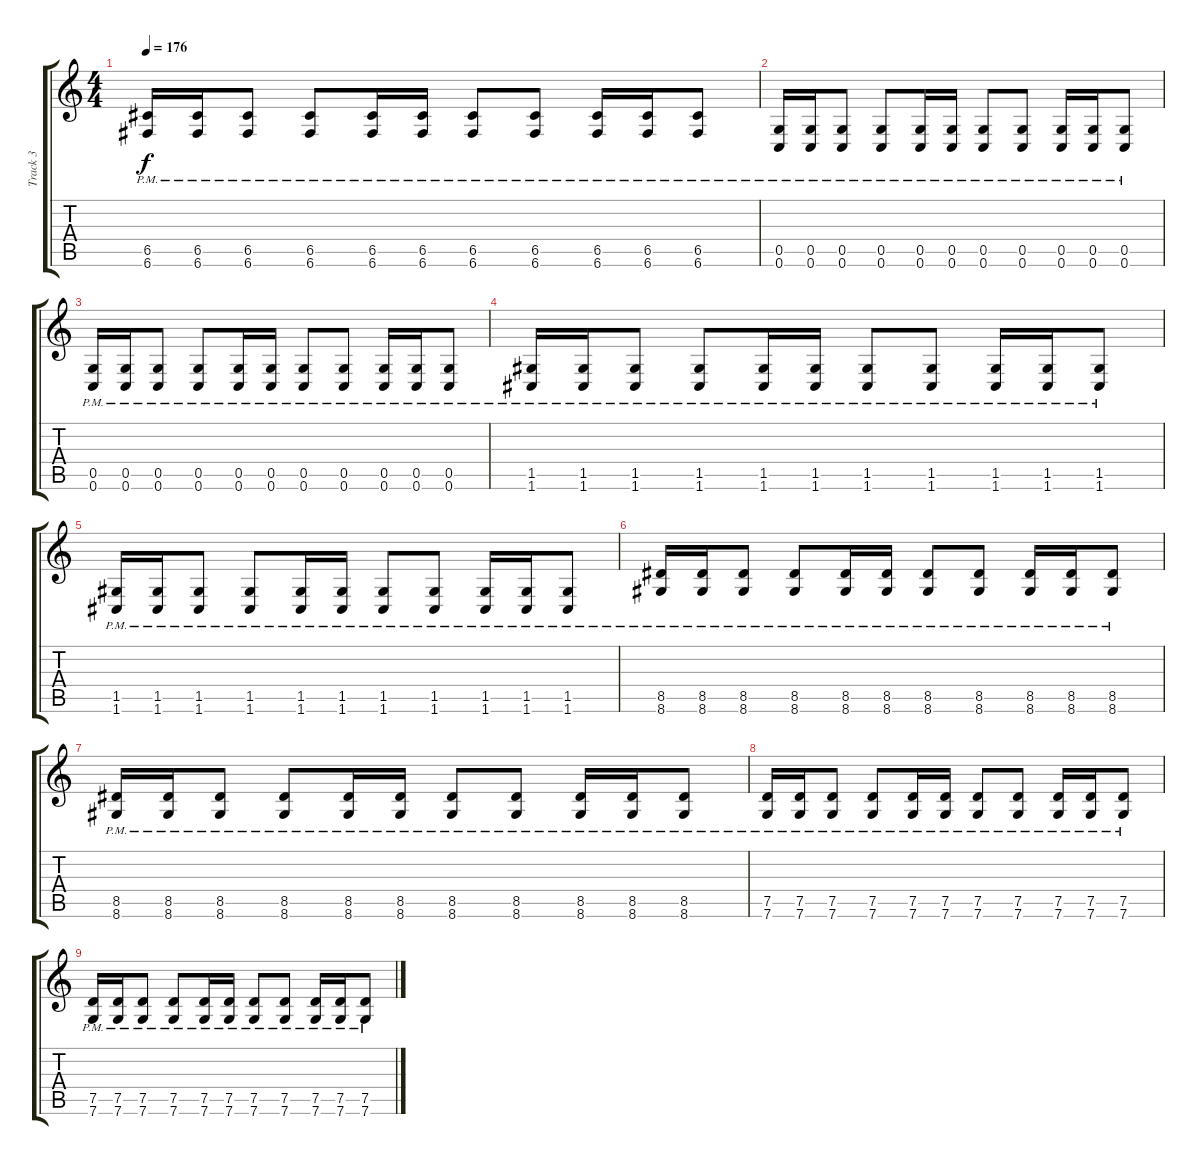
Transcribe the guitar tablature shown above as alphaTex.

\track ("Track 3" "Track 3") {instrument distortionguitar}
\staff {score tabs}
\tuning (D4 A3 F3 C3 G2 C2) {hide}
\ts (4 4)
\tempo 176
\clef g2
\ks c
(6.5{pm} 6.6).16{dy f} (6.5{pm} 6.6).16 (6.5{pm} 6.6).8 (6.5{pm} 6.6).8 (6.5{pm} 6.6).16 (6.5{pm} 6.6).16 (6.5{pm} 6.6).8 (6.5{pm} 6.6).8 (6.5{pm} 6.6).16 (6.5{pm} 6.6).16 (6.5{pm} 6.6).8 |
(0.5{pm} 0.6).16 (0.5{pm} 0.6).16 (0.5{pm} 0.6).8 (0.5{pm} 0.6).8 (0.5{pm} 0.6).16 (0.5{pm} 0.6).16 (0.5{pm} 0.6).8 (0.5{pm} 0.6).8 (0.5{pm} 0.6).16 (0.5{pm} 0.6).16 (0.5{pm} 0.6).8 |
(0.5{pm} 0.6).16 (0.5{pm} 0.6).16 (0.5{pm} 0.6).8 (0.5{pm} 0.6).8 (0.5{pm} 0.6).16 (0.5{pm} 0.6).16 (0.5{pm} 0.6).8 (0.5{pm} 0.6).8 (0.5{pm} 0.6).16 (0.5{pm} 0.6).16 (0.5{pm} 0.6).8 |
(1.5{pm} 1.6).16 (1.5{pm} 1.6).16 (1.5{pm} 1.6).8 (1.5{pm} 1.6).8 (1.5{pm} 1.6).16 (1.5{pm} 1.6).16 (1.5{pm} 1.6).8 (1.5{pm} 1.6).8 (1.5{pm} 1.6).16 (1.5{pm} 1.6).16 (1.5{pm} 1.6).8 |
(1.5{pm} 1.6).16 (1.5{pm} 1.6).16 (1.5{pm} 1.6).8 (1.5{pm} 1.6).8 (1.5{pm} 1.6).16 (1.5{pm} 1.6).16 (1.5{pm} 1.6).8 (1.5{pm} 1.6).8 (1.5{pm} 1.6).16 (1.5{pm} 1.6).16 (1.5{pm} 1.6).8 |
(8.5{pm} 8.6).16 (8.5{pm} 8.6).16 (8.5{pm} 8.6).8 (8.5{pm} 8.6).8 (8.5{pm} 8.6).16 (8.5{pm} 8.6).16 (8.5{pm} 8.6).8 (8.5{pm} 8.6).8 (8.5{pm} 8.6).16 (8.5{pm} 8.6).16 (8.5{pm} 8.6).8 |
(8.5{pm} 8.6).16 (8.5{pm} 8.6).16 (8.5{pm} 8.6).8 (8.5{pm} 8.6).8 (8.5{pm} 8.6).16 (8.5{pm} 8.6).16 (8.5{pm} 8.6).8 (8.5{pm} 8.6).8 (8.5{pm} 8.6).16 (8.5{pm} 8.6).16 (8.5{pm} 8.6).8 |
(7.5{pm} 7.6).16 (7.5{pm} 7.6).16 (7.5{pm} 7.6).8 (7.5{pm} 7.6).8 (7.5{pm} 7.6).16 (7.5{pm} 7.6).16 (7.5{pm} 7.6).8 (7.5{pm} 7.6).8 (7.5{pm} 7.6).16 (7.5{pm} 7.6).16 (7.5{pm} 7.6).8 |
(7.5{pm} 7.6).16 (7.5{pm} 7.6).16 (7.5{pm} 7.6).8 (7.5{pm} 7.6).8 (7.5{pm} 7.6).16 (7.5{pm} 7.6).16 (7.5{pm} 7.6).8 (7.5{pm} 7.6).8 (7.5{pm} 7.6).16 (7.5{pm} 7.6).16 (7.5{pm} 7.6).8
